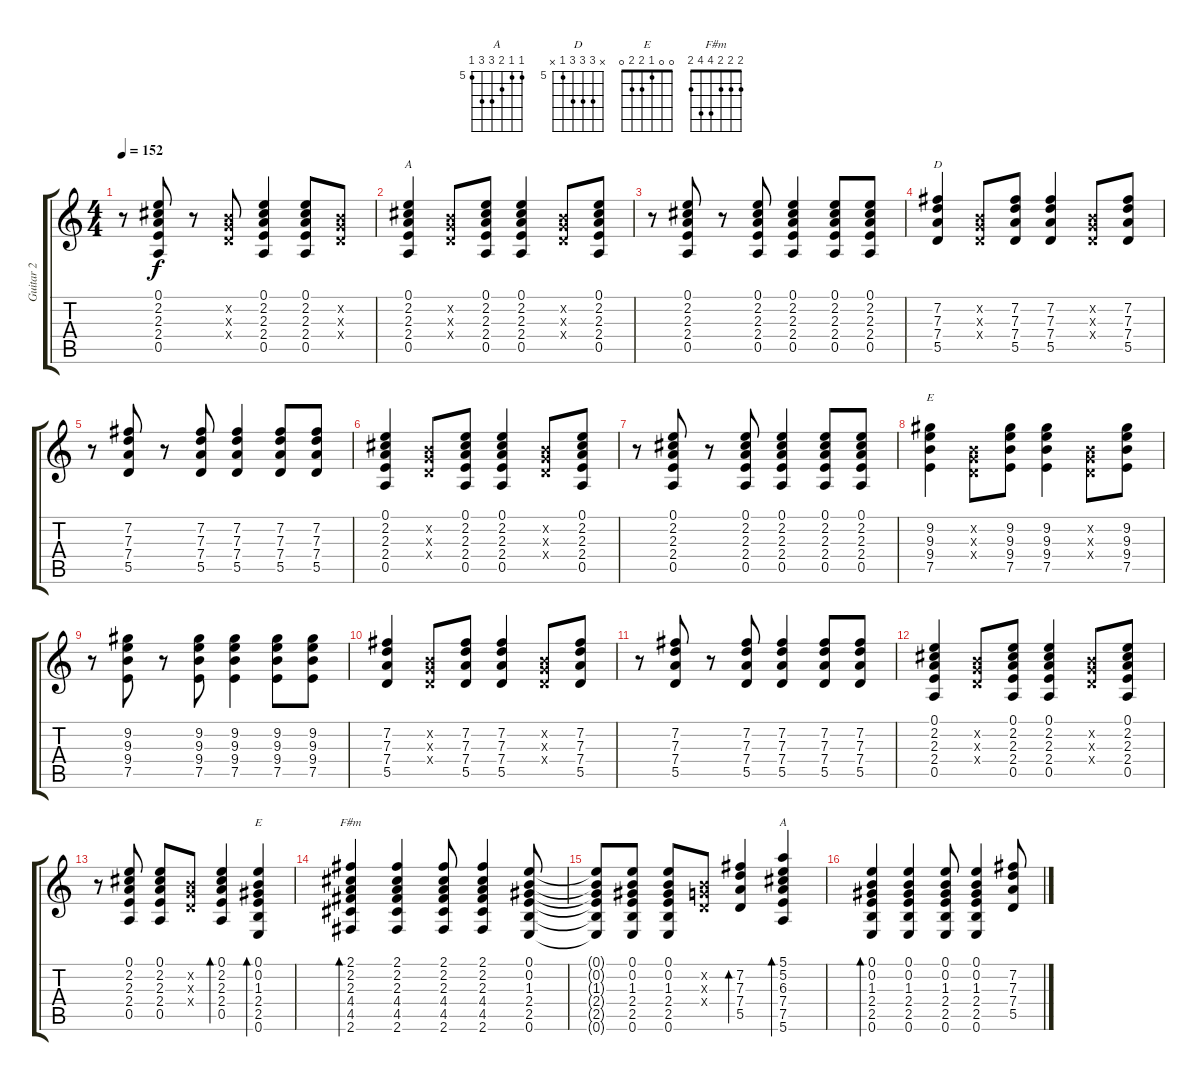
\track ("Guitar 2" "Guitar 2") {instrument distortionguitar}
\staff {score tabs}
\tuning (E4 B3 G3 D3 A2 E2) {hide}
\chord ("A" 0 2 2 2 0 x)
\chord ("D" x 7 7 7 5 x) {firstfret 5}
\chord ("E" x 9 9 9 7 x) {firstfret 7}
\chord ("E" 0 0 1 2 2 0)
\chord ("F#m" 2 2 2 4 4 2)
\chord ("A" 5 5 6 7 7 5) {firstfret 5}
\ts (4 4)
\tempo 152
\clef g2
\ks c
r.8{dy f} (0.1 2.2 2.3 2.4 0.5).8 r.8 (0.2{x} 0.3{x} 0.4{x}).8 (0.1 2.2 2.3 2.4 0.5).4 (0.1 2.2 2.3 2.4 0.5).8 (0.2{x} 0.3{x} 0.4{x}).8 |
(0.1 2.2 2.3 2.4 0.5).4{ch "A"} (0.2{x} 0.3{x} 0.4{x}).8 (0.1 2.2 2.3 2.4 0.5).8 (0.1 2.2 2.3 2.4 0.5).4 (0.2{x} 0.3{x} 0.4{x}).8 (0.1 2.2 2.3 2.4 0.5).8 |
r.8 (0.1 2.2 2.3 2.4 0.5).8 r.8 (0.1 2.2 2.3 2.4 0.5).8 (0.1 2.2 2.3 2.4 0.5).4 (0.1 2.2 2.3 2.4 0.5).8 (0.1 2.2 2.3 2.4 0.5).8 |
(7.2 7.3 7.4 5.5).4{ch "D"} (0.2{x} 0.3{x} 0.4{x}).8 (7.2 7.3 7.4 5.5).8 (7.2 7.3 7.4 5.5).4 (0.2{x} 0.3{x} 0.4{x}).8 (7.2 7.3 7.4 5.5).8 |
r.8 (7.2 7.3 7.4 5.5).8 r.8 (7.2 7.3 7.4 5.5).8 (7.2 7.3 7.4 5.5).4 (7.2 7.3 7.4 5.5).8 (7.2 7.3 7.4 5.5).8 |
(0.1 2.2 2.3 2.4 0.5).4 (0.2{x} 0.3{x} 0.4{x}).8 (0.1 2.2 2.3 2.4 0.5).8 (0.1 2.2 2.3 2.4 0.5).4 (0.2{x} 0.3{x} 0.4{x}).8 (0.1 2.2 2.3 2.4 0.5).8 |
r.8 (0.1 2.2 2.3 2.4 0.5).8 r.8 (0.1 2.2 2.3 2.4 0.5).8 (0.1 2.2 2.3 2.4 0.5).4 (0.1 2.2 2.3 2.4 0.5).8 (0.1 2.2 2.3 2.4 0.5).8 |
(9.2 9.3 9.4 7.5).4{ch "E"} (0.2{x} 0.3{x} 0.4{x}).8 (9.2 9.3 9.4 7.5).8 (9.2 9.3 9.4 7.5).4 (0.2{x} 0.3{x} 0.4{x}).8 (9.2 9.3 9.4 7.5).8 |
r.8 (9.2 9.3 9.4 7.5).8 r.8 (9.2 9.3 9.4 7.5).8 (9.2 9.3 9.4 7.5).4 (9.2 9.3 9.4 7.5).8 (9.2 9.3 9.4 7.5).8 |
(7.2 7.3 7.4 5.5).4 (0.2{x} 0.3{x} 0.4{x}).8 (7.2 7.3 7.4 5.5).8 (7.2 7.3 7.4 5.5).4 (0.2{x} 0.3{x} 0.4{x}).8 (7.2 7.3 7.4 5.5).8 |
r.8 (7.2 7.3 7.4 5.5).8 r.8 (7.2 7.3 7.4 5.5).8 (7.2 7.3 7.4 5.5).4 (7.2 7.3 7.4 5.5).8 (7.2 7.3 7.4 5.5).8 |
(0.1 2.2 2.3 2.4 0.5).4 (0.2{x} 0.3{x} 0.4{x}).8 (0.1 2.2 2.3 2.4 0.5).8 (0.1 2.2 2.3 2.4 0.5).4 (0.2{x} 0.3{x} 0.4{x}).8 (0.1 2.2 2.3 2.4 0.5).8 |
r.8{volume 12} (0.1 2.2 2.3 2.4 0.5).8 (0.1 2.2 2.3 2.4 0.5).8 (0.2{x} 0.3{x} 0.4{x}).8 (0.1 2.2 2.3 2.4 0.5).4{bd 60} (0.1 0.2 1.3 2.4 2.5 0.6).4{bd 60 ch "E"} |
(2.1 2.2 2.3 4.4 4.5 2.6).4{bd 60 ch "F#m"} (2.1 2.2 2.3 4.4 4.5 2.6).4 (2.1 2.2 2.3 4.4 4.5 2.6).8 (2.1 2.2 2.3 4.4 4.5 2.6).4 (0.1 0.2 1.3 2.4 2.5 0.6).8 |
(0.1{t} 0.2{t} 1.3{t} 2.4{t} 2.5{t} 0.6{t}).8 (0.1 0.2 1.3 2.4 2.5 0.6).8 (0.1 0.2 1.3 2.4 2.5 0.6).8 (0.2{x} 0.3{x} 0.4{x}).8 (7.2 7.3 7.4 5.5).4{bd 60} (5.1 5.2 6.3 7.4 7.5 5.6).4{bd 60 ch "A"} |
(0.1 0.2 1.3 2.4 2.5 0.6).4{bd 60} (0.1 0.2 1.3 2.4 2.5 0.6).4 (0.1 0.2 1.3 2.4 2.5 0.6).8 (0.1 0.2 1.3 2.4 2.5 0.6).4 (7.2 7.3 7.4 5.5).8
